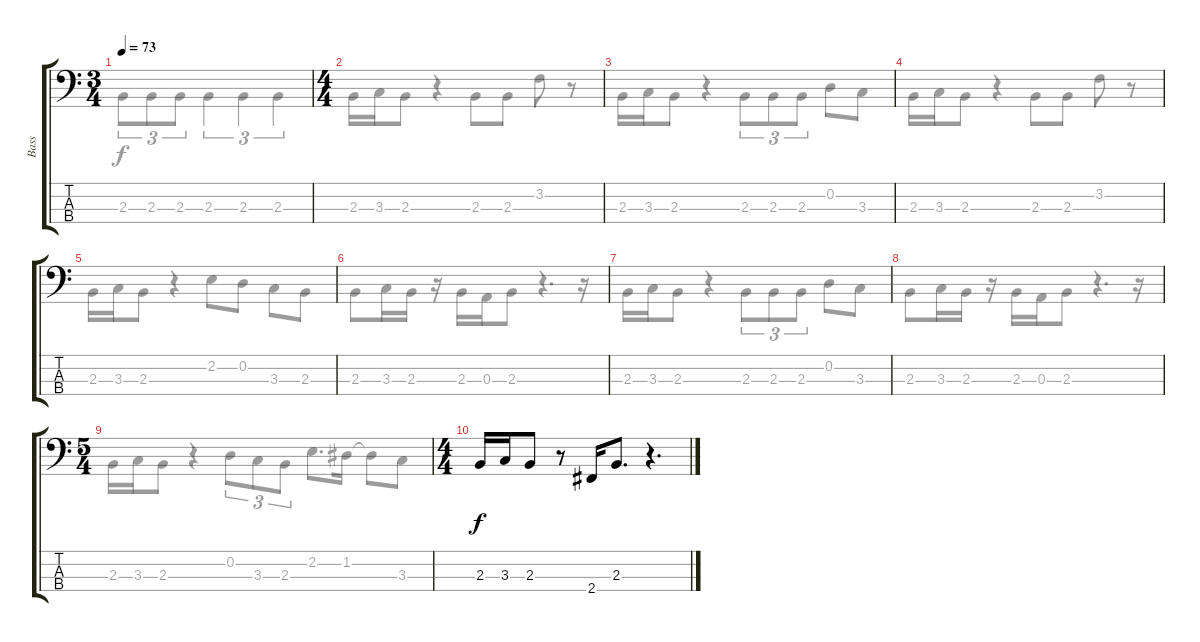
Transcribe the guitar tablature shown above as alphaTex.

\track ("Bass" "Bass") {instrument electricbassfinger}
\staff {score tabs}
\tuning (G2 D2 A1 E1) {hide}
\voice
\ts (3 4)
\tempo 73
\clef f4
\ks c
|
\ts (4 4)
|
|
|
|
|
|
|
\ts (5 4)
|
\ts (4 4)
2.3.16 3.3.16 2.3.8 r.8 2.4.16 2.3.8{d} r.4{d}
\voice
\clef f4
\ottava regular
\simile none
\ks c
2.3.8{tu (3 2) dy f} 2.3.8{tu (3 2)} 2.3.8{tu (3 2)} 2.3.4{tu (3 2)} 2.3.4{tu (3 2)} 2.3.4{tu (3 2)} |
2.3.16 3.3.16 2.3.8 r.4 2.3.8 2.3.8 3.2.8 r.8 |
2.3.16 3.3.16 2.3.8 r.4 2.3.8{tu (3 2)} 2.3.8{tu (3 2)} 2.3.8{tu (3 2)} 0.2.8 3.3.8 |
2.3.16 3.3.16 2.3.8 r.4 2.3.8 2.3.8 3.2.8 r.8 |
2.3.16 3.3.16 2.3.8 r.4 2.2.8 0.2.8 3.3.8 2.3.8 |
2.3.8 3.3.16 2.3.16 r.16 2.3.16 0.3.16 2.3.8 r.4{d} r.16 |
2.3.16 3.3.16 2.3.8 r.4 2.3.8{tu (3 2)} 2.3.8{tu (3 2)} 2.3.8{tu (3 2)} 0.2.8 3.3.8 |
2.3.8 3.3.16 2.3.16 r.16 2.3.16 0.3.16 2.3.8 r.4{d} r.16 |
2.3.16 3.3.16 2.3.8 r.4 0.2.8{tu (3 2)} 3.3.8{tu (3 2)} 2.3.8{tu (3 2)} 2.2.8{d} 1.2.16 1.2{t}.8 3.3.8 |
